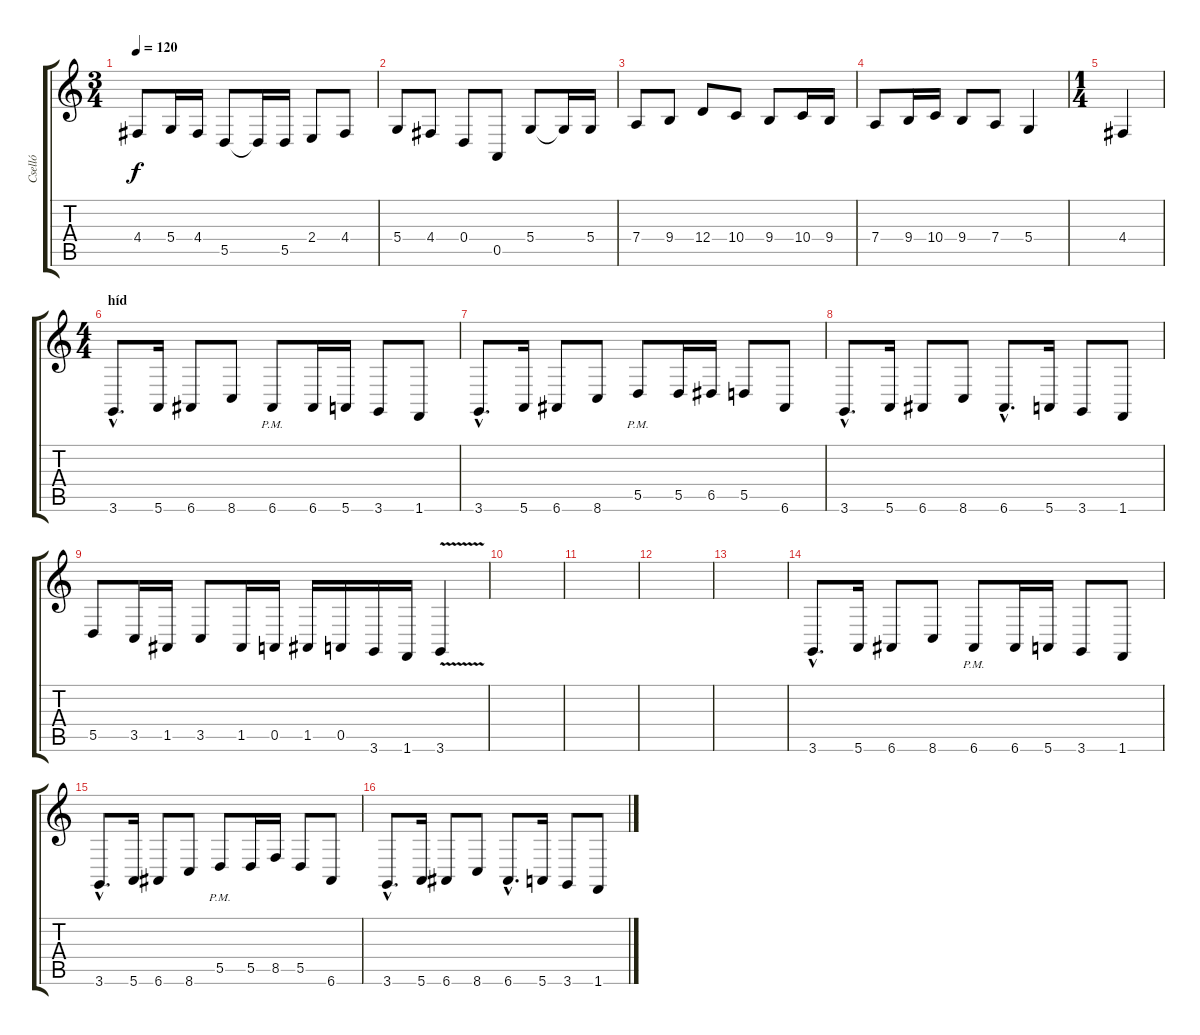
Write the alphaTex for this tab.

\track ("Cselló" "Cselló") {instrument cello}
\staff {score tabs}
\tuning (E4 B3 G3 D3 A2 E2) {hide}
\ts (3 4)
\tempo 120
\clef g2
\ks c
4.4.8{dy f} 5.4.16 4.4.16 5.5.8 5.5{t}.16 5.5.16 2.4.8 4.4.8 |
5.4.8 4.4.8 0.4.8 0.5.8 5.4.8 5.4{t}.16 5.4.16 |
7.4.8 9.4.8 12.4.8 10.4.8 9.4.8 10.4.16 9.4.16 |
7.4.8 9.4.16 10.4.16 9.4.8 7.4.8 5.4.4 |
\ts (1 4)
4.4.4 |
\ts (4 4)
\section ("" "híd")
3.6{hac}.8{d} 5.6.16 6.6.8 8.6.8 6.6{pm}.8 6.6.16 5.6.16 3.6.8 1.6.8 |
3.6{hac}.8{d} 5.6.16 6.6.8 8.6.8 5.5{pm}.8 5.5.16 6.5.16 5.5.8 6.6.8 |
3.6{hac}.8{d} 5.6.16 6.6.8 8.6.8 6.6{hac}.8{d} 5.6.16 3.6.8 1.6.8 |
5.5.8 3.5.16 1.5.16 3.5.8 1.5.16 0.5.16 1.5.16 0.5.16 3.6.16 1.6.16 3.6{v}.4 |
|
|
|
|
3.6{hac}.8{d} 5.6.16 6.6.8 8.6.8 6.6{pm}.8 6.6.16 5.6.16 3.6.8 1.6.8 |
3.6{hac}.8{d} 5.6.16 6.6.8 8.6.8 5.5{pm}.8 5.5.16 8.5.16 5.5.8 6.6.8 |
3.6{hac}.8{d} 5.6.16 6.6.8 8.6.8 6.6{hac}.8{d} 5.6.16 3.6.8 1.6.8
